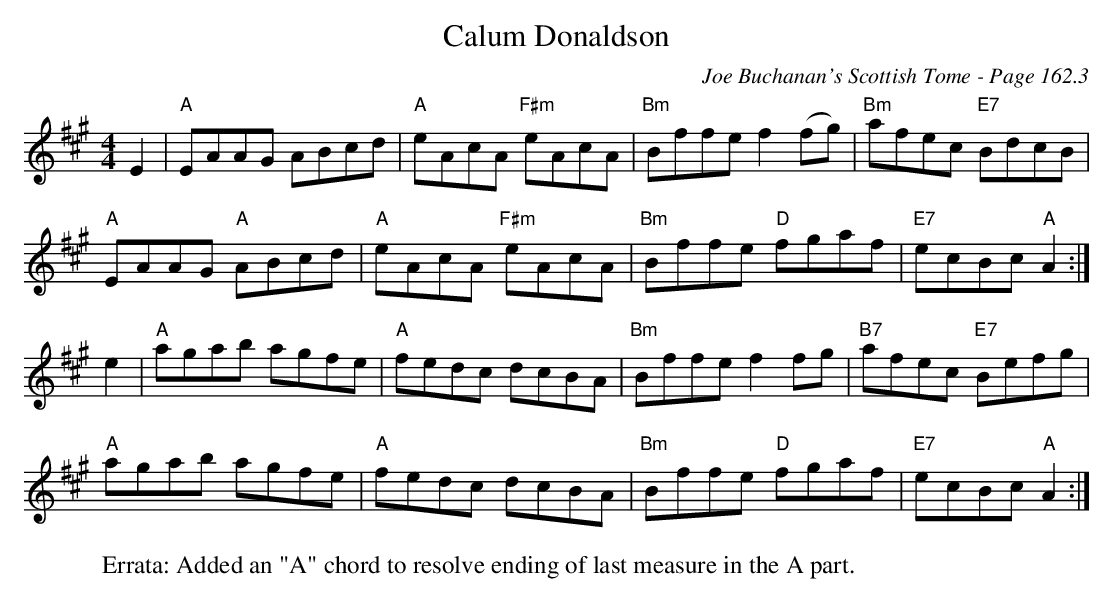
X:1
T:Calum Donaldson
C:Joe Buchanan's Scottish Tome - Page 162.3
L:1/8
M:4/4
K:A
E2 | "A"EAAG ABcd | "A"eAcA "F#m"eAcA | "Bm"Bffe f2 (fg) | "Bm"afec "E7"BdcB |
"A"EAAG "A"ABcd | "A"eAcA "F#m"eAcA | "Bm"Bffe "D"fgaf | "E7"ecBc "A"A2 :|
e2 | "A"agab agfe | "A"fedc dcBA | "Bm"Bffe f2 fg | "B7"afec "E7"Befg |
"A"agab agfe | "A"fedc dcBA | "Bm"Bffe "D"fgaf | "E7"ecBc "A"A2 :|
W:Errata: Added an "A" chord to resolve ending of last measure in the A part.
